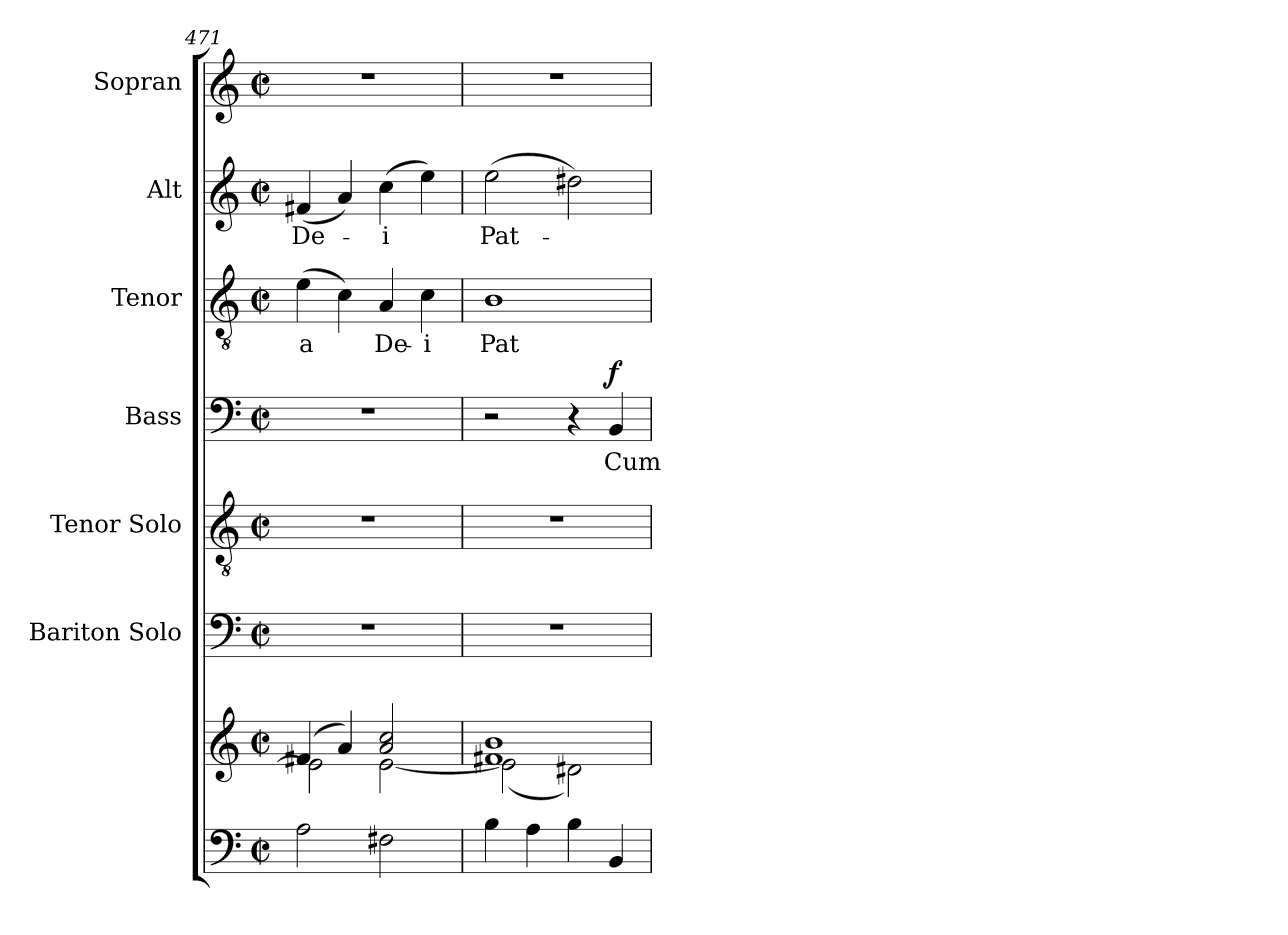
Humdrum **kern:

**kern	**kern	**kern	**kern	**kern	**text	**dynam	**kern	**text	**kern	**text	**kern
*part7	*part7	*part6	*part5	*part4	*part4	*part4	*part3	*part3	*part2	*part2	*part1
*staff8	*staff7	*staff6	*staff5	*staff4	*staff4	*staff4	*staff3	*staff3	*staff2	*staff2	*staff1
*	*	*I"Bariton Solo	*I"Tenor Solo	*I"Bass	*	*	*I"Tenor	*	*I"Alt	*	*I"Sopran
*	*	*	*	*I'B.	*	*	*I'T.	*	*I'A.	*	*I'S.
*clefF4	*clefG2	*clefF4	*clefGv2	*clefF4	*	*	*clefGv2	*	*clefG2	*	*clefG2
*k[]	*k[]	*k[]	*k[]	*k[]	*	*	*k[]	*	*k[]	*	*k[]
*C:	*C:	*C:	*C:	*C:	*	*	*C:	*	*C:	*	*C:
*M2/2	*M2/2	*M2/2	*M2/2	*M2/2	*	*	*M2/2	*	*M2/2	*	*M2/2
*met(c|)	*met(c|)	*met(c|)	*met(c|)	*met(c|)	*	*	*met(c|)	*	*met(c|)	*	*met(c|)
=471	=471	=471	=471	=471	=471	=471	=471	=471	=471	=471	=471
*	*^	*	*	*	*	*	*	*	*	*	*
!	!	!	!	!	!	!	!	!	!LO:LY:b	!	!LO:LY:b	!
2A\	(4f#X/	2e\]	1r	1r	1r	.	.	(>4e\	-a	(<4f#X/	De-	1r
.	4a/)	.	.	.	.	.	.	4c\)	.	4a/)	.	.
!	!	!	!	!	!	!	!	!	!LO:LY:b	!	!LO:LY:b	!
2F#X\	2a/ 2cc/	[<2e\	.	.	.	.	.	4A/	De-	(>4cc\	-i	.
!	!	!	!	!	!	!	!	!	!LO:LY:b	!	!	!
.	.	.	.	.	.	.	.	4c\	-i	4ee\)	.	.
!!LO:LB:g=z
=472	=472	=472	=472	=472	=472	=472	=472	=472	=472	=472	=472	=472
!	!	!	!	!	!	!	!	!	!LO:LY:b	!	!LO:LY:b	!
4B\	1f#X 1b	(<2e\]	1r	1r	2r	.	.	1B	Pat-	(>2ee\	Pat-	1r
4A\	.	.	.	.	.	.	.	.	.	.	.	.
4B\	.	2d#X\)	.	.	4r	.	.	.	.	2dd#X\)	.	.
!	!	!	!	!	!	!LO:LY:b	!LO:DY:a	!	!	!	!	!
4BB/	.	.	.	.	4BB/	Cum	f	.	.	.	.	.
*	*v	*v	*	*	*	*	*	*	*	*	*	*
=	=	=	=	=	=	=	=	=	=	=	=
*-	*-	*-	*-	*-	*-	*-	*-	*-	*-	*-	*-
